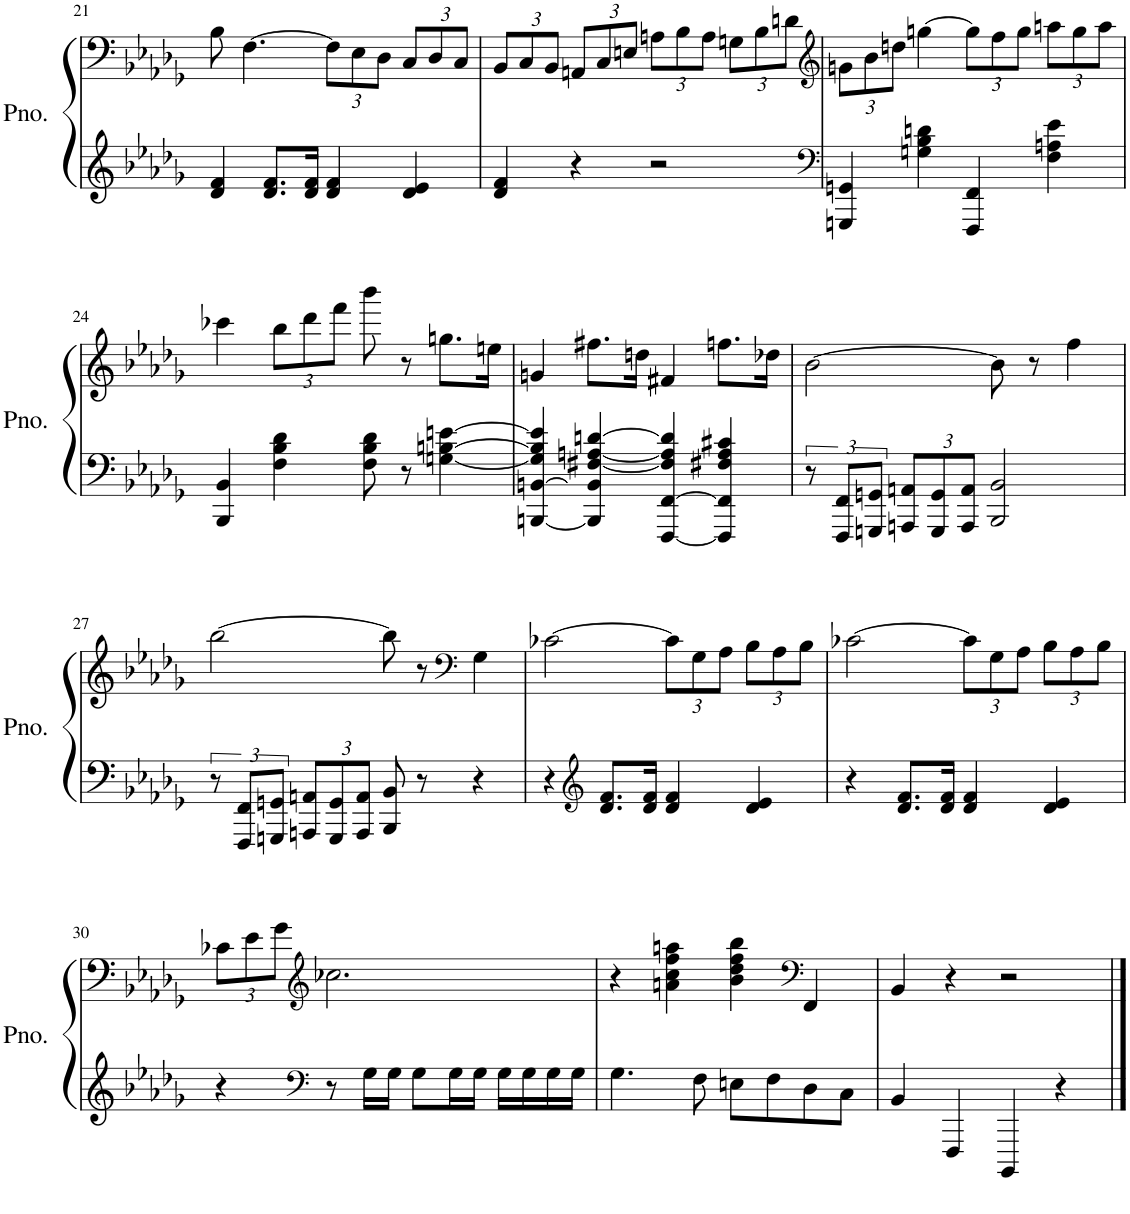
**kern	**kern
*part1	*part1
*staff2	*staff1
*I"Piano	*
*I'Pno.	*
!!LO:PB:g=z
*clefG2	*clefF4
*k[b-e-a-d-g-]	*k[b-e-a-d-g-]
*M4/4	*M4/4
=21	=21
4d-/ 4f/	8B-\
.	[4.F\
8.d-/ 8.f/L	.
16d-/ 16f/Jk	.
*	*Xbrackettup
4d-/ 4f/	12F\L]
.	12E-\
.	12D-\J
4d-/ 4e-/	12C/L
.	12D-/
.	12C/J
=22	=22
4d-/ 4f/	12BB-/L
.	12C/
.	12BB-/J
4r	12AAn/L
.	12C/
.	12En/J
2r	12An\L
.	12B-\
.	12A\J
.	12Gn\L
.	12B-\
.	12dn\J
=23	=23
*clefF4	*clefG2
4GGGn/ 4GGn/	12gn\L
.	12b-\
.	12ddn\J
4Gn\ 4B-\ 4dn\	[4ggn\
4FFF/ 4FF/	12gg\L]
.	12ff\
.	12gg\J
4F\ 4An\ 4e-\	12aan\L
.	12gg\
.	12aa\J
!!LO:LB:g=z
=24	=24
4BBB-/ 4BB-/	4ccc-X\
4F\ 4B-\ 4d-\	12bb-\L
.	12ddd-\
.	12fff\J
8F\ 8B-\ 8d-\	8bbb-\
8r	8r
[4Gn\ [4Bn\ [4en\	8.ggn\L
.	16een\Jk
=25	=25
[4BBBn/ [4BBn/ 4G/] 4B/] 4e/]	4gn/
4BBB/] 4BB/] [4F#X/ [4An/ [4dn/	8.ff#X\L
.	16ddn\Jk
[4FFF/ [4FF/ 4F#/] 4A/] 4d/]	4f#X/
4FFF/] 4FF/] 4F#X/ 4A/ 4c#X/	8.ffn\L
.	16dd-X\Jk
=26	=26
12r	[2b-\
12FFF/ 12FF/L	.
12GGGn/ 12GGn/J	.
*Xbrackettup	*
12AAAn/ 12AAn/L	.
12GGG/ 12GG/	.
12AAA/ 12AA/J	.
2BBB-/ 2BB-/	8b-\]
.	8r
.	4ff\
!!LO:LB:g=z
=27	=27
*brackettup	*
12r	[2bb-\
12FFF/ 12FF/L	.
12GGGn/ 12GGn/J	.
*Xbrackettup	*
12AAAn/ 12AAn/L	.
12GGG/ 12GG/	.
12AAA/ 12AA/J	.
8BBB-/ 8BB-/	8bb-\]
8r	8r
*	*clefF4
4r	4G-\
=28	=28
4r	[2c-X\
*clefG2	*
8.d-/ 8.f/L	.
16d-/ 16f/Jk	.
4d-/ 4f/	12c-\L]
.	12G-\
.	12A-\J
4d-/ 4e-/	12B-\L
.	12A-\
.	12B-\J
=29	=29
4r	[2c-X\
8.d-/ 8.f/L	.
16d-/ 16f/Jk	.
4d-/ 4f/	12c-\L]
.	12G-\
.	12A-\J
4d-/ 4e-/	12B-\L
.	12A-\
.	12B-\J
!!LO:LB:g=z
=30	=30
4r	12c-X\L
.	12e-\
.	12g-\J
*clefF4	*clefG2
8r	2.cc-X\
16G-\LL	.
16G-\JJ	.
8G-\L	.
16G-\L	.
16G-\JJ	.
16G-\LL	.
16G-\	.
16G-\	.
16G-\JJ	.
=31	=31
4.G-\	4r
.	4an\ 4cc\ 4ff\ 4aan\
8F\	.
8En\L	4b-\ 4dd-\ 4ff\ 4bb-\
8F\	.
*	*clefF4
8D-\	4FF/
8C\J	.
=32	=32
4BB-/	4BB-/
4FFF/	4r
4BBBB-/	2r
4r	.
==	==
*-	*-
